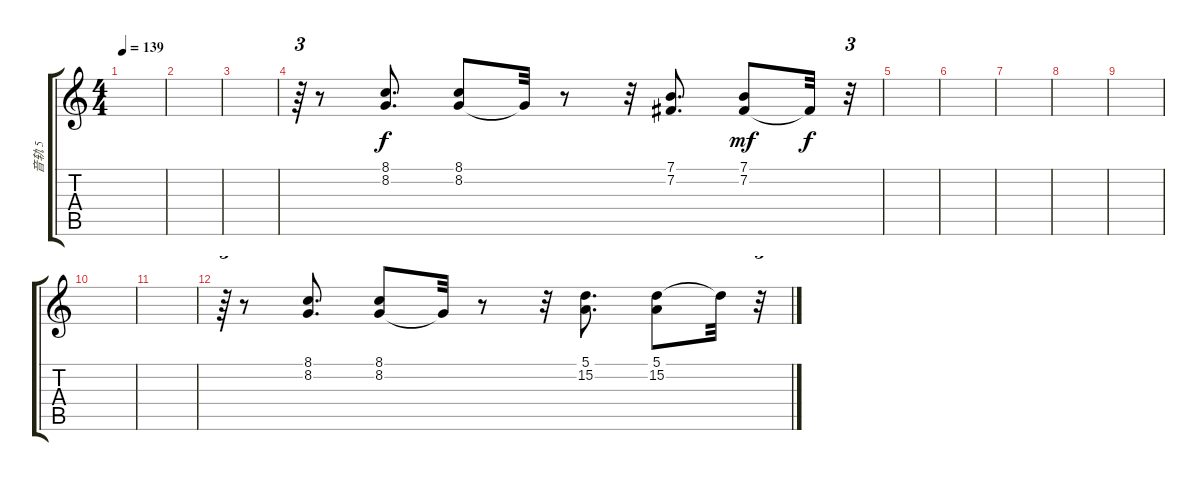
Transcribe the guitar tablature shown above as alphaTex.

\track ("音轨 5" "音轨 5") {instrument lead2sawtooth}
\staff {score tabs}
\tuning (E4 B3 G3 D3 A2 E2) {hide}
\ts (4 4)
\tempo 139
\clef g2
\ks c
|
|
|
r.64{tu (3 2)} r.8 (8.1 8.2).8{d} (8.1 8.2).8 8.2{t}.32 r.8 r.32 (7.1 7.2).8{d} (7.1 7.2).8{dy mf} 7.2{t}.32{dy f} r.32{tu (3 2)} |
|
|
|
|
|
|
|
r.64{tu (3 2)} r.8 (8.1 8.2).8{d} (8.1 8.2).8 8.2{t}.32 r.8 r.32 (5.1 15.2).8{d} (5.1 15.2).8 15.2{t}.32 r.32{tu (3 2)}
